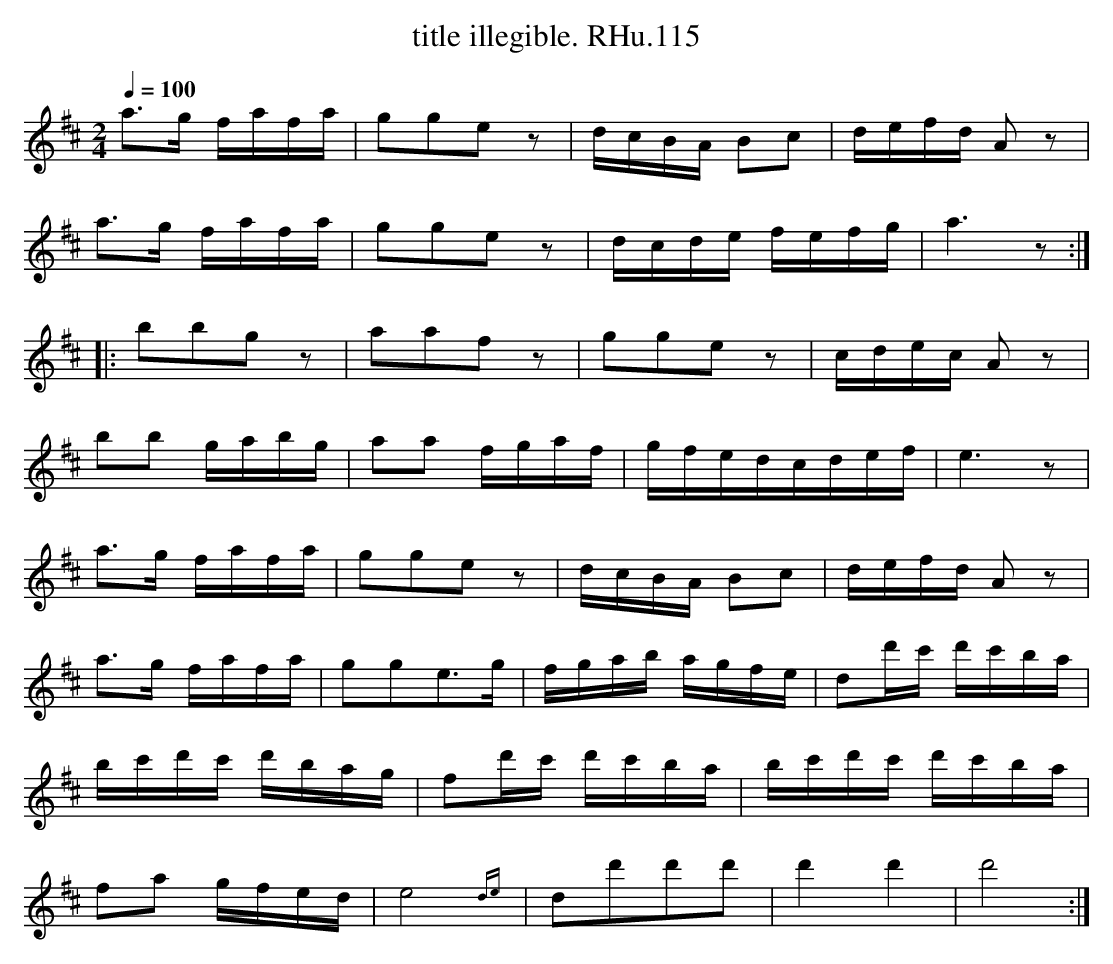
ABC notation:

X:1
T:title illegible. RHu.115
L:1/8
M:2/4
Q:1/4=100
K:D
a>g f/a/f/a/|ggez|d/c/B/A/ Bc|d/e/f/d/ Az|!
a>g f/a/f/a/|ggez|d/c/d/e/ f/e/f/g/|a3z:|!
|:bbgz|aafz|ggez|c/d/e/c/ Az|!
bb g/a/b/g/|aa  f/g/a/f/|g/f/e/d/c/d/e/f/|e3z|!
a>g f/a/f/a/|ggez|d/c/B/A/ Bc|d/e/f/d/ Az|!
a>g f/a/f/a/|gge>g|f/g/a/b/ a/g/f/e/|dd'/c'/ d'/c'/b/a/|!
b/c'/d'/c'/ d'/b/a/g/|fd'/c'/ d'/c'/b/a/|b/c'/d'/c'/ d'/c'/b/a/|!
fa g/f/e/d/|e4{de}|dd'd'd'|d'2d'2|d'4:|
